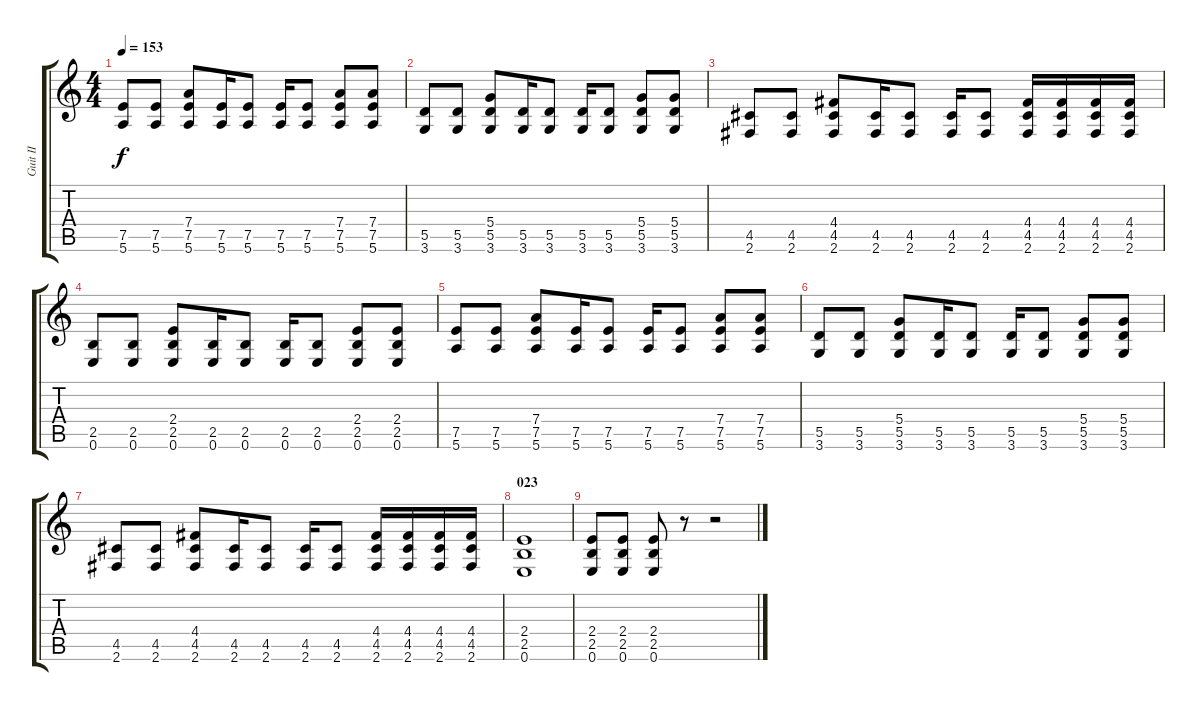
\track ("Guit II" "Guit II") {instrument overdrivenguitar}
\staff {score tabs}
\tuning (E4 B3 G3 D3 A2 E2) {hide}
\ts (4 4)
\tempo 153
\clef g2
\ks c
(7.5 5.6).8{dy f} (7.5 5.6).8 (7.4 7.5 5.6).8 (7.5 5.6).16 (7.5 5.6).8 (7.5 5.6).16 (7.5 5.6).8 (7.4 7.5 5.6).8 (7.4 7.5 5.6).8 |
(5.5 3.6).8 (5.5 3.6).8 (5.4 5.5 3.6).8 (5.5 3.6).16 (5.5 3.6).8 (5.5 3.6).16 (5.5 3.6).8 (5.4 5.5 3.6).8 (5.4 5.5 3.6).8 |
(4.5 2.6).8 (4.5 2.6).8 (4.4 4.5 2.6).8 (4.5 2.6).16 (4.5 2.6).8 (4.5 2.6).16 (4.5 2.6).8 (4.4 4.5 2.6).16 (4.4 4.5 2.6).16 (4.4 4.5 2.6).16 (4.4 4.5 2.6).16 |
(2.5 0.6).8 (2.5 0.6).8 (2.4 2.5 0.6).8 (2.5 0.6).16 (2.5 0.6).8 (2.5 0.6).16 (2.5 0.6).8 (2.4 2.5 0.6).8 (2.4 2.5 0.6).8 |
(7.5 5.6).8 (7.5 5.6).8 (7.4 7.5 5.6).8 (7.5 5.6).16 (7.5 5.6).8 (7.5 5.6).16 (7.5 5.6).8 (7.4 7.5 5.6).8 (7.4 7.5 5.6).8 |
(5.5 3.6).8 (5.5 3.6).8 (5.4 5.5 3.6).8 (5.5 3.6).16 (5.5 3.6).8 (5.5 3.6).16 (5.5 3.6).8 (5.4 5.5 3.6).8 (5.4 5.5 3.6).8 |
(4.5 2.6).8 (4.5 2.6).8 (4.4 4.5 2.6).8 (4.5 2.6).16 (4.5 2.6).8 (4.5 2.6).16 (4.5 2.6).8 (4.4 4.5 2.6).16 (4.4 4.5 2.6).16 (4.4 4.5 2.6).16 (4.4 4.5 2.6).16 |
\section ("" "023")
(2.4 2.5 0.6).1 |
(2.4 2.5 0.6).8 (2.4 2.5 0.6).8 (2.4 2.5 0.6).8 r.8 r.2
